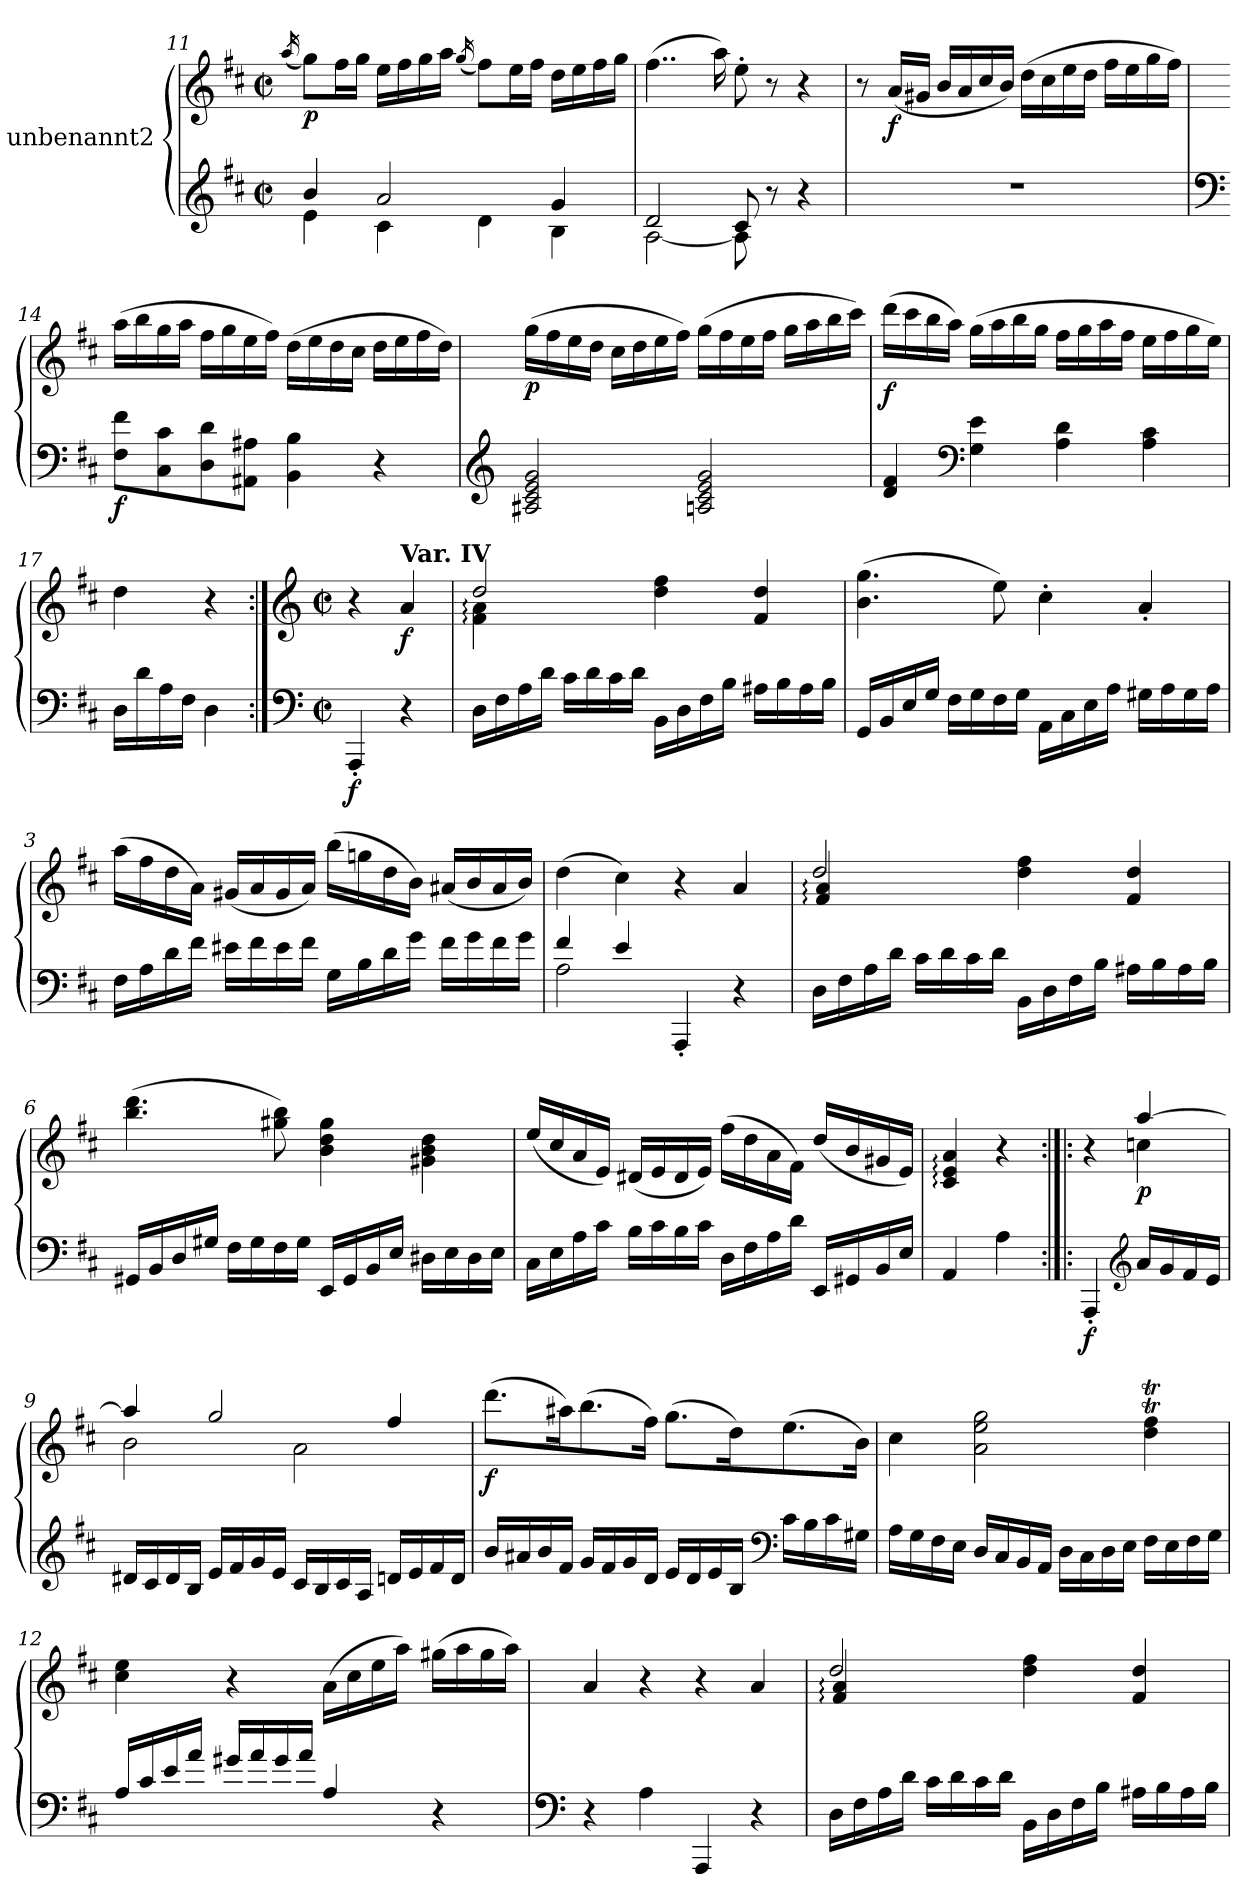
**kern	**kern	**dynam
*part1	*part1	*part1
*staff2	*staff1	*staff1/2
*I"unbenannt2	*	*
*clefG2	*clefG2	*
*k[f#c#]	*k[f#c#]	*
*M2/2	*M2/2	*
*met(c|)	*met(c|)	*
=11	=11	=11
.	(<16qaa/	.
*^	*	*
!	!	!	!LO:DY:b
4b/	4e\	8gg\L)	p
.	.	16ff#\L	.
.	.	16gg\JJ	.
2a/	4c#\	16ee\LL	.
.	.	16ff#\	.
.	.	16gg\	.
.	.	16aa\JJ	.
.	.	(<16qgg/	.
.	4d\	8ff#\L)	.
.	.	16ee\L	.
.	.	16ff#\JJ	.
4g/	4B\	16dd\LL	.
.	.	16ee\	.
.	.	16ff#\	.
.	.	16gg\JJ	.
=12	=12	=12	=12
2d/	[2A\	(>4..ff#\	.
.	.	16aa\)	.
8c#/	8A\]	8ee'\	.
8r	4.ryy	8r	.
4r	.	4r	.
*v	*v	*	*
=13	=13	=13
1r	8r	.
!	!	!LO:DY:b
.	(<16a/LL	f
.	16g#X/JJ	.
.	16b/LL	.
.	16a/	.
.	16cc#/	.
.	16b/JJ)	.
.	(>16dd\LL	.
.	16cc#\	.
.	16ee\	.
.	16dd\JJ	.
.	16ff#\LL	.
.	16ee\	.
.	16gg\	.
.	16ff#\JJ)	.
=14	=14	=14
*clefF4	*	*
!	!	!LO:DY:b=2
8F#\ 8f#\L	(>16aa\LL	f
.	16bb\	.
8C#\ 8c#\	16gg\	.
.	16aa\JJ	.
8D\ 8d\	16ff#\LL	.
.	16gg\	.
8AA#X\ 8A#X\J	16ee\	.
.	16ff#\JJ)	.
4BB\ 4B\	(>16dd\LL	.
.	16ee\	.
.	16dd\	.
.	16cc#\JJ	.
4r	16dd\LL	.
.	16ee\	.
.	16ff#\	.
.	16dd\JJ)	.
=15	=15	=15
*clefG2	*	*
!	!	!LO:DY:b
2A#X/ 2c#/ 2e/ 2g/	(>16gg\LL	p
.	16ff#\	.
.	16ee\	.
.	16dd\JJ	.
.	16cc#\LL	.
.	16dd\	.
.	16ee\	.
.	16ff#\JJ)	.
2An/ 2c#/ 2e/ 2g/	(>16gg\LL	.
.	16ff#\	.
.	16ee\	.
.	16ff#\JJ	.
.	16gg\LL	.
.	16aa\	.
.	16bb\	.
.	16ccc#\JJ)	.
=16	=16	=16
!	!	!LO:DY:b
4d/ 4f#/	(>16ddd\LL	f
.	16ccc#\	.
.	16bb\	.
.	16aa\JJ)	.
*clefF4	*	*
4G\ 4e\	(>16gg\LL	.
.	16aa\	.
.	16bb\	.
.	16gg\JJ	.
4A\ 4d\	16ff#\LL	.
.	16gg\	.
.	16aa\	.
.	16ff#\JJ	.
4A\ 4c#\	16ee\LL	.
.	16ff#\	.
.	16gg\	.
.	16ee\JJ)	.
=17	=17	=17
16D\LL	4dd\	.
16d\	.	.
16A\	.	.
16F#\JJ	.	.
4D\	4r	.
=:|!	=:|!	=:|!
*clefF4	*clefG2	*
*M2/2	*M2/2	*
*met(c|)	*met(c|)	*
!	!	!LO:DY:b=2
4AAA'/	4r	f
!	!LO:TX:a:B:t=Var. IV	!
!	!	!LO:DY:b
4r	4a/	f
=1	=1	=1
*	*^	*
16D\LL	2dd/	4f#\: 4a\:	.
16F#\	.	.	.
16A\	.	.	.
16d\JJ	.	.	.
16c#\LL	.	2.ryy	.
16d\	.	.	.
16c#\	.	.	.
16d\JJ	.	.	.
16BB\LL	4dd\ 4ff#\	.	.
16D\	.	.	.
16F#\	.	.	.
16B\JJ	.	.	.
16A#X\LL	4f#/ 4dd/	.	.
16B\	.	.	.
16A#\	.	.	.
16B\JJ	.	.	.
*	*v	*v	*
=2	=2	=2
16GG/LL	(>4.b\ 4.gg\	.
16BB/	.	.
16E/	.	.
16G/JJ	.	.
16F#\LL	.	.
16G\	.	.
16F#\	8ee\)	.
16G\JJ	.	.
16AA\LL	4cc#'\	.
16C#\	.	.
16E\	.	.
16A\JJ	.	.
16G#X\LL	4a'/	.
16A\	.	.
16G#\	.	.
16A\JJ	.	.
=3	=3	=3
16F#\LL	(>16aa\LL	.
16A\	16ff#\	.
16d\	16dd\	.
16f#\JJ	16a\JJ)	.
16e#X\LL	(<16g#X/LL	.
16f#\	16a/	.
16e#\	16g#/	.
16f#\JJ	16a/JJ)	.
16G\LL	(>16bb\LL	.
16B\	16ggn\	.
16d\	16dd\	.
16g\JJ	16b\JJ)	.
16f#\LL	(<16a#X/LL	.
16g\	16b/	.
16f#\	16a#/	.
16g\JJ	16b/JJ)	.
=4	=4	=4
*^	*	*
4f#/	2A\	(>4dd\	.
4e/	.	4cc#\)	.
4AAA'/	2ryy	4r	.
4r	.	4a/	.
*v	*v	*	*
=5	=5	=5
*	*^	*
16D\LL	2dd/	4f#/: 4a/:	.
16F#\	.	.	.
16A\	.	.	.
16d\JJ	.	.	.
16c#\LL	.	2.ryy	.
16d\	.	.	.
16c#\	.	.	.
16d\JJ	.	.	.
16BB\LL	4dd\ 4ff#\	.	.
16D\	.	.	.
16F#\	.	.	.
16B\JJ	.	.	.
16A#X\LL	4f#/ 4dd/	.	.
16B\	.	.	.
16A#\	.	.	.
16B\JJ	.	.	.
*	*v	*v	*
=6	=6	=6
16GG#X/LL	(>4.bb\ 4.ddd\	.
16BB/	.	.
16D/	.	.
16G#X/JJ	.	.
16F#\LL	.	.
16G#\	.	.
16F#\	8gg#X\ 8bb\)	.
16G#\JJ	.	.
16EE/LL	4b\ 4dd\ 4gg#\	.
16GG#/	.	.
16BB/	.	.
16E/JJ	.	.
16D#X\LL	4g#X\ 4b\ 4dd\	.
16E\	.	.
16D#\	.	.
16E\JJ	.	.
=7	=7	=7
16C#\LL	(<16ee/LL	.
16E\	16cc#/	.
16A\	16a/	.
16c#\JJ	16e/JJ)	.
16B\LL	(<16d#X/LL	.
16c#\	16e/	.
16B\	16d#/	.
16c#\JJ	16e/JJ)	.
16D\LL	(>16ff#\LL	.
16F#\	16dd\	.
16A\	16a\	.
16d\JJ	16f#\JJ)	.
16EE/LL	(<16dd/LL	.
16GG#X/	16b/	.
16BB/	16g#X/	.
16E/JJ	16e/JJ)	.
=8	=8	=8
4AA/	4c#/: 4e/: 4a/:	.
4A\	4r	.
=8X1:|!|:	=8X1:|!|:	=8X1:|!|:
*	*^	*
!	!	!	!LO:DY:b=2
4AAA'/	4r	4ryy	f
*clefG2	*	*	*
!	!	!	!LO:DY:b
16a/LL	[4aa/	4ccn\	p
16g/	.	.	.
16f#/	.	.	.
16e/JJ	.	.	.
=9	=9	=9	=9
16d#X/LL	4aa/]	2b\	.
16c#/	.	.	.
16d#/	.	.	.
16B/JJ	.	.	.
16e/LL	2gg/	.	.
16f#/	.	.	.
16g/	.	.	.
16e/JJ	.	.	.
16c#/LL	.	2a\	.
16B/	.	.	.
16c#/	.	.	.
16A/JJ	.	.	.
16dn/LL	4ff#/	.	.
16e/	.	.	.
16f#/	.	.	.
16d/JJ	.	.	.
*	*v	*v	*
=10	=10	=10
!	!	!LO:DY:b
16b/LL	(>8.ddd\L	f
16a#X/	.	.
16b/	.	.
16f#/JJ	16aa#X\K)	.
16g/LL	(>8.bb\	.
16f#/	.	.
16g/	.	.
16d/JJ	16ff#\Jk)	.
16e/LL	(>8.gg\L	.
16d/	.	.
16e/	.	.
16B/JJ	16dd\K)	.
*clefF4	*	*
16c#\LL	(>8.ee\	.
16B\	.	.
16c#\	.	.
16G#X\JJ	16b\Jk)	.
=11	=11	=11
16A\LL	4cc#\	.
16G\	.	.
16F#\	.	.
16E\JJ	.	.
16D/LL	2a\ 2ee\ 2gg\	.
16C#/	.	.
16BB/	.	.
16AA/JJ	.	.
16D\LL	.	.
16C#\	.	.
16D\	.	.
16E\JJ	.	.
16F#\LL	4dd\T 4ff#\T	.
16E\	.	.
16F#\	.	.
16G\JJ	.	.
=12	=12	=12
16A/LL	4cc#\ 4ee\	.
16c#/	.	.
16e/	.	.
16a/JJ	.	.
16g#X/LL	4r	.
16a/	.	.
16g#/	.	.
16a/JJ	.	.
4A/	(>16a\LL	.
.	16cc#\	.
.	16ee\	.
.	16aa\JJ)	.
4r	(>16gg#X\LL	.
.	16aa\	.
.	16gg#\	.
.	16aa\JJ)	.
=13	=13	=13
*clefF4	*	*
4r	4a/	.
4A\	4r	.
4AAA/	4r	.
4r	4a/	.
=14	=14	=14
*	*^	*
16D\LL	2dd/	4f#/: 4a/:	.
16F#\	.	.	.
16A\	.	.	.
16d\JJ	.	.	.
16c#\LL	.	2.ryy	.
16d\	.	.	.
16c#\	.	.	.
16d\JJ	.	.	.
16BB\LL	4dd\ 4ff#\	.	.
16D\	.	.	.
16F#\	.	.	.
16B\JJ	.	.	.
16A#X\LL	4f#/ 4dd/	.	.
16B\	.	.	.
16A#\	.	.	.
16B\JJ	.	.	.
*	*v	*v	*
=	=	=
*-	*-	*-
